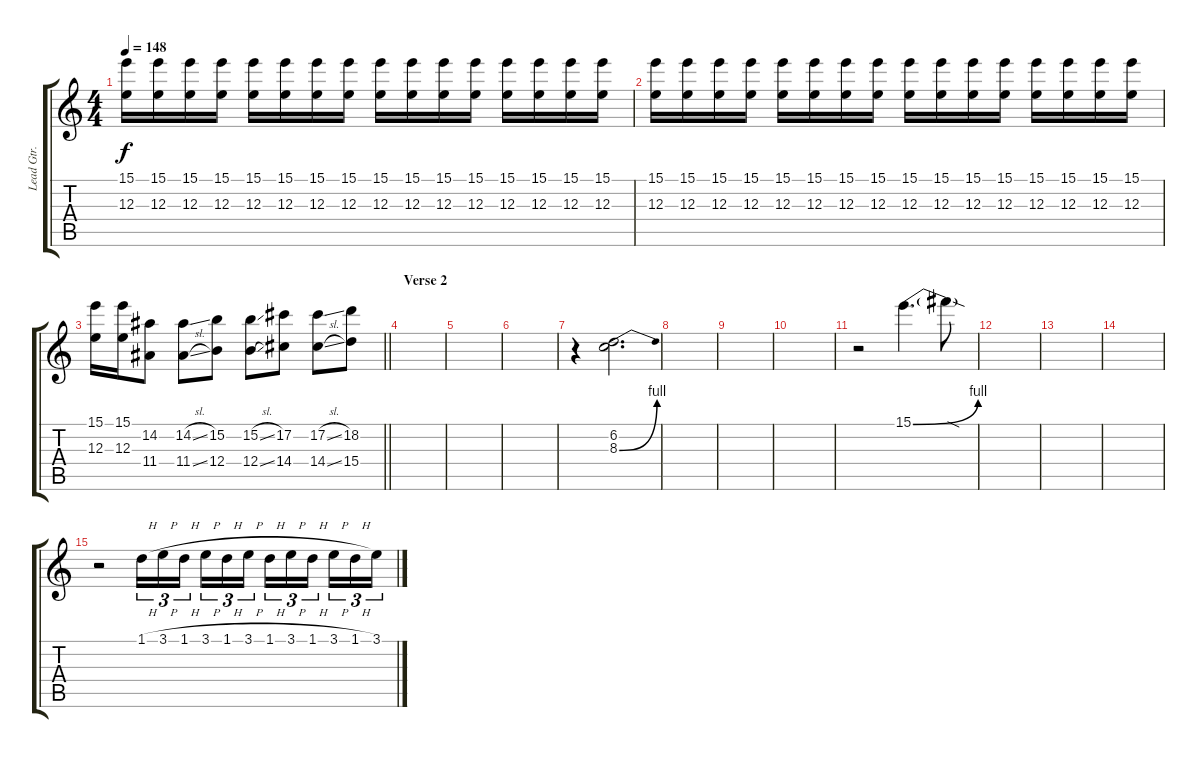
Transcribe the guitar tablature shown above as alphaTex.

\track ("Lead Gtr." "Lead Gtr.") {instrument distortionguitar}
\staff {score tabs}
\tuning (Db4 Ab3 E3 B2 Gb2 B1) {hide}
\ts (4 4)
\tempo 148
\clef g2
\ks c
(15.1 12.3).16{dy f} (15.1 12.3).16 (15.1 12.3).16 (15.1 12.3).16 (15.1 12.3).16 (15.1 12.3).16 (15.1 12.3).16 (15.1 12.3).16 (15.1 12.3).16 (15.1 12.3).16 (15.1 12.3).16 (15.1 12.3).16 (15.1 12.3).16 (15.1 12.3).16 (15.1 12.3).16 (15.1 12.3).16 |
(15.1 12.3).16 (15.1 12.3).16 (15.1 12.3).16 (15.1 12.3).16 (15.1 12.3).16 (15.1 12.3).16 (15.1 12.3).16 (15.1 12.3).16 (15.1 12.3).16 (15.1 12.3).16 (15.1 12.3).16 (15.1 12.3).16 (15.1 12.3).16 (15.1 12.3).16 (15.1 12.3).16 (15.1 12.3).16 |
\barLineRight lightlight
(15.1 12.3).16 (15.1 12.3).16 (14.2 11.4).8 (14.2{sl} 11.4{sl}).8 (15.2 12.4).8 (15.2{sl} 12.4{sl}).8 (17.2 14.4).8 (17.2{sl} 14.4{sl}).8 (18.2 15.4).8 |
\section ("" "Verse 2")
|
|
|
r.4 (6.2 8.3{be (bend 0 0 60 4)}).2{d} |
|
|
|
r.2 15.1{be (bend 0 0 60 4)}.4{d} 15.1{sod t}.8 |
|
|
|
r.2 1.1{h}.16{tu (3 2)} 3.1{h}.16{tu (3 2)} 1.1{h}.16{tu (3 2) beam splitsecondary} 3.1{h}.16{tu (3 2)} 1.1{h}.16{tu (3 2)} 3.1{h}.16{tu (3 2)} 1.1{h}.16{tu (3 2)} 3.1{h}.16{tu (3 2)} 1.1{h}.16{tu (3 2) beam splitsecondary} 3.1{h}.16{tu (3 2)} 1.1{h}.16{tu (3 2)} 3.1.16{tu (3 2)}
